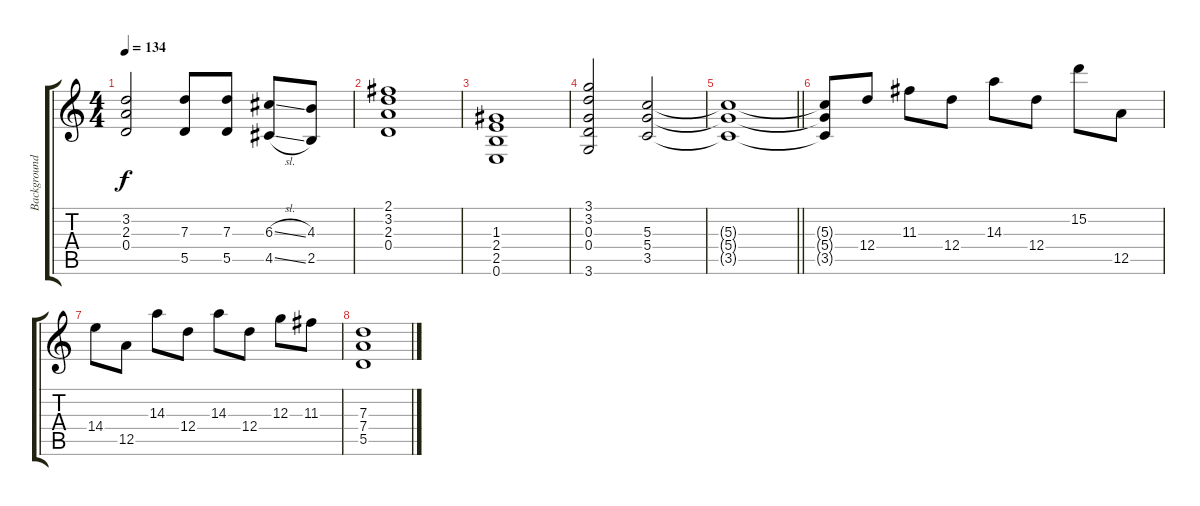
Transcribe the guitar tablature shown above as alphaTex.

\track ("Background" "Background") {instrument distortionguitar}
\staff {score tabs}
\tuning (E4 B3 G3 D3 A2 E2) {hide}
\ts (4 4)
\tempo 134
\clef g2
\ks c
(3.2 2.3 0.4).2{dy f} (7.3 5.5).8 (7.3 5.5).8 (6.3{sl} 4.5{sl}).8 (4.3 2.5).8 |
(2.1 3.2 2.3 0.4).1 |
(1.3 2.4 2.5 0.6).1 |
(3.1 3.2 0.3 0.4 3.6).2 (5.3 5.4 3.5).2 |
\barLineRight lightlight
(5.3{t} 5.4{t} 3.5{t}).1 |
(5.3{t} 5.4{t} 3.5{t}).8 12.4.8 11.3.8 12.4.8 14.3.8 12.4.8 15.2.8 12.5.8 |
14.4.8 12.5.8 14.3.8 12.4.8 14.3.8 12.4.8 12.3.8 11.3.8 |
(7.3 7.4 5.5).1
